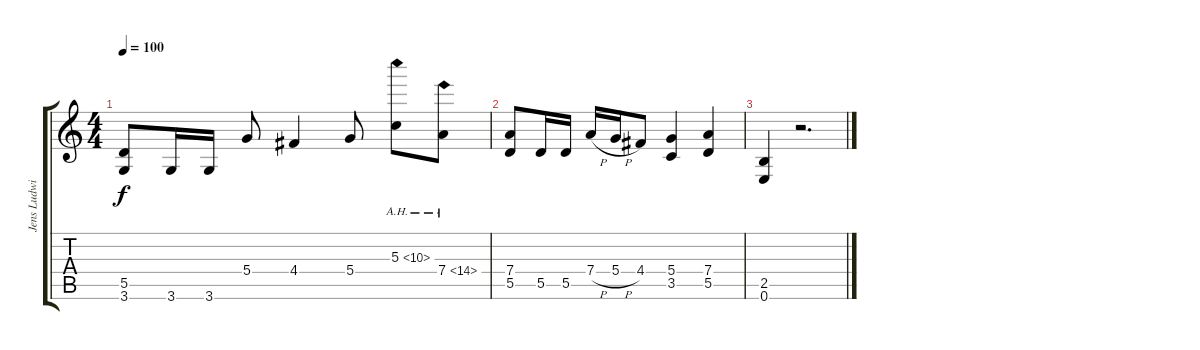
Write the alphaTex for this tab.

\track ("Jens Ludwig" "Jens Ludwi") {instrument distortionguitar}
\staff {score tabs}
\tuning (E4 B3 G3 D3 A2 E2) {hide}
\ts (4 4)
\tempo 100
\clef g2
\ks c
(5.5 3.6).8{dy f} 3.6.16 3.6.16 5.4.8 4.4.4 5.4.8 5.3{ah 5}.8 7.4{ah 7}.8 |
(7.4 5.5).8 5.5.16 5.5.16 7.4{h}.16 5.4{h}.16 4.4.8 (5.4 3.5).4 (7.4 5.5).4 |
(2.5 0.6).4 r.2{d}
